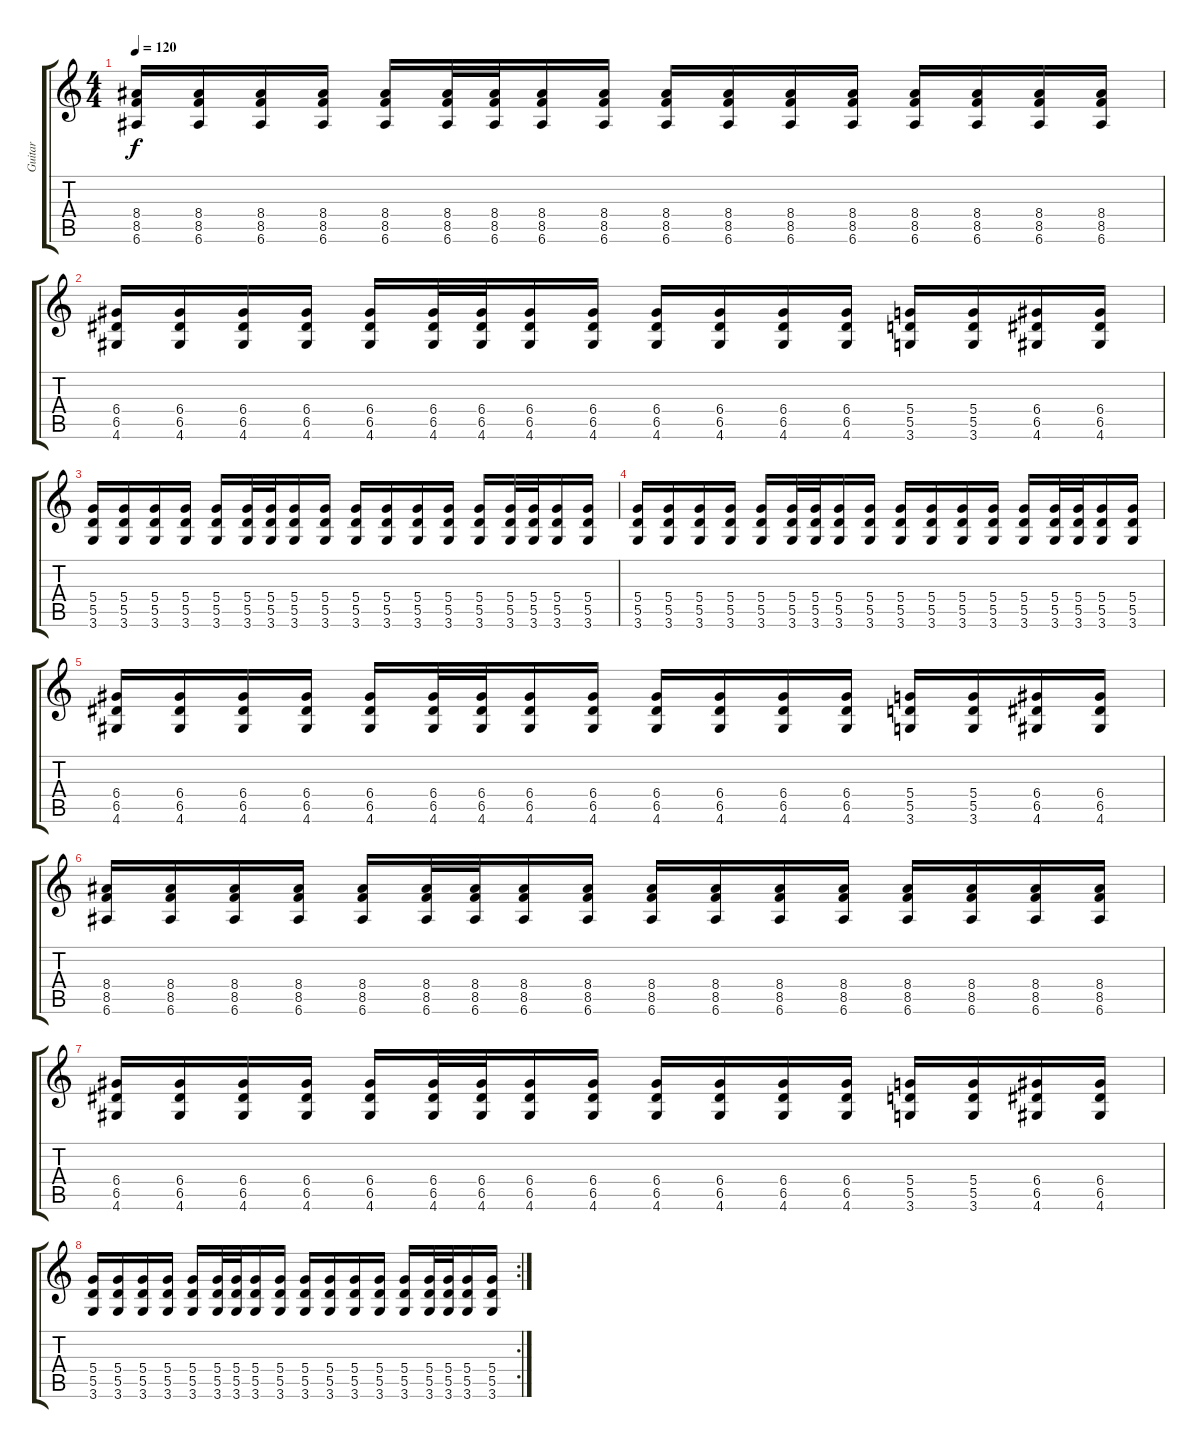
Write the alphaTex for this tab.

\track ("Guitar " "Guitar ") {instrument distortionguitar}
\staff {score tabs}
\tuning (E4 B3 G3 D3 A2 E2) {hide}
\ts (4 4)
\tempo 120
\clef g2
\ks c
(8.4 8.5 6.6).16{dy f} (8.4 8.5 6.6).16 (8.4 8.5 6.6).16 (8.4 8.5 6.6).16 (8.4 8.5 6.6).16 (8.4 8.5 6.6).32 (8.4 8.5 6.6).32 (8.4 8.5 6.6).16 (8.4 8.5 6.6).16 (8.4 8.5 6.6).16 (8.4 8.5 6.6).16 (8.4 8.5 6.6).16 (8.4 8.5 6.6).16 (8.4 8.5 6.6).16 (8.4 8.5 6.6).16 (8.4 8.5 6.6).16 (8.4 8.5 6.6).16 |
(6.4 6.5 4.6).16 (6.4 6.5 4.6).16 (6.4 6.5 4.6).16 (6.4 6.5 4.6).16 (6.4 6.5 4.6).16 (6.4 6.5 4.6).32 (6.4 6.5 4.6).32 (6.4 6.5 4.6).16 (6.4 6.5 4.6).16 (6.4 6.5 4.6).16 (6.4 6.5 4.6).16 (6.4 6.5 4.6).16 (6.4 6.5 4.6).16 (5.4 5.5 3.6).16 (5.4 5.5 3.6).16 (6.4 6.5 4.6).16 (6.4 6.5 4.6).16 |
(5.4 5.5 3.6).16 (5.4 5.5 3.6).16 (5.4 5.5 3.6).16 (5.4 5.5 3.6).16 (5.4 5.5 3.6).16 (5.4 5.5 3.6).32 (5.4 5.5 3.6).32 (5.4 5.5 3.6).16 (5.4 5.5 3.6).16 (5.4 5.5 3.6).16 (5.4 5.5 3.6).16 (5.4 5.5 3.6).16 (5.4 5.5 3.6).16 (5.4 5.5 3.6).16 (5.4 5.5 3.6).32 (5.4 5.5 3.6).32 (5.4 5.5 3.6).16 (5.4 5.5 3.6).16 |
(5.4 5.5 3.6).16 (5.4 5.5 3.6).16 (5.4 5.5 3.6).16 (5.4 5.5 3.6).16 (5.4 5.5 3.6).16 (5.4 5.5 3.6).32 (5.4 5.5 3.6).32 (5.4 5.5 3.6).16 (5.4 5.5 3.6).16 (5.4 5.5 3.6).16 (5.4 5.5 3.6).16 (5.4 5.5 3.6).16 (5.4 5.5 3.6).16 (5.4 5.5 3.6).16 (5.4 5.5 3.6).32 (5.4 5.5 3.6).32 (5.4 5.5 3.6).16 (5.4 5.5 3.6).16 |
(6.4 6.5 4.6).16 (6.4 6.5 4.6).16 (6.4 6.5 4.6).16 (6.4 6.5 4.6).16 (6.4 6.5 4.6).16 (6.4 6.5 4.6).32 (6.4 6.5 4.6).32 (6.4 6.5 4.6).16 (6.4 6.5 4.6).16 (6.4 6.5 4.6).16 (6.4 6.5 4.6).16 (6.4 6.5 4.6).16 (6.4 6.5 4.6).16 (5.4 5.5 3.6).16 (5.4 5.5 3.6).16 (6.4 6.5 4.6).16 (6.4 6.5 4.6).16 |
(8.4 8.5 6.6).16 (8.4 8.5 6.6).16 (8.4 8.5 6.6).16 (8.4 8.5 6.6).16 (8.4 8.5 6.6).16 (8.4 8.5 6.6).32 (8.4 8.5 6.6).32 (8.4 8.5 6.6).16 (8.4 8.5 6.6).16 (8.4 8.5 6.6).16 (8.4 8.5 6.6).16 (8.4 8.5 6.6).16 (8.4 8.5 6.6).16 (8.4 8.5 6.6).16 (8.4 8.5 6.6).16 (8.4 8.5 6.6).16 (8.4 8.5 6.6).16 |
(6.4 6.5 4.6).16 (6.4 6.5 4.6).16 (6.4 6.5 4.6).16 (6.4 6.5 4.6).16 (6.4 6.5 4.6).16 (6.4 6.5 4.6).32 (6.4 6.5 4.6).32 (6.4 6.5 4.6).16 (6.4 6.5 4.6).16 (6.4 6.5 4.6).16 (6.4 6.5 4.6).16 (6.4 6.5 4.6).16 (6.4 6.5 4.6).16 (5.4 5.5 3.6).16 (5.4 5.5 3.6).16 (6.4 6.5 4.6).16 (6.4 6.5 4.6).16 |
\rc 2
(5.4 5.5 3.6).16 (5.4 5.5 3.6).16 (5.4 5.5 3.6).16 (5.4 5.5 3.6).16 (5.4 5.5 3.6).16 (5.4 5.5 3.6).32 (5.4 5.5 3.6).32 (5.4 5.5 3.6).16 (5.4 5.5 3.6).16 (5.4 5.5 3.6).16 (5.4 5.5 3.6).16 (5.4 5.5 3.6).16 (5.4 5.5 3.6).16 (5.4 5.5 3.6).16 (5.4 5.5 3.6).32 (5.4 5.5 3.6).32 (5.4 5.5 3.6).16 (5.4 5.5 3.6).16
